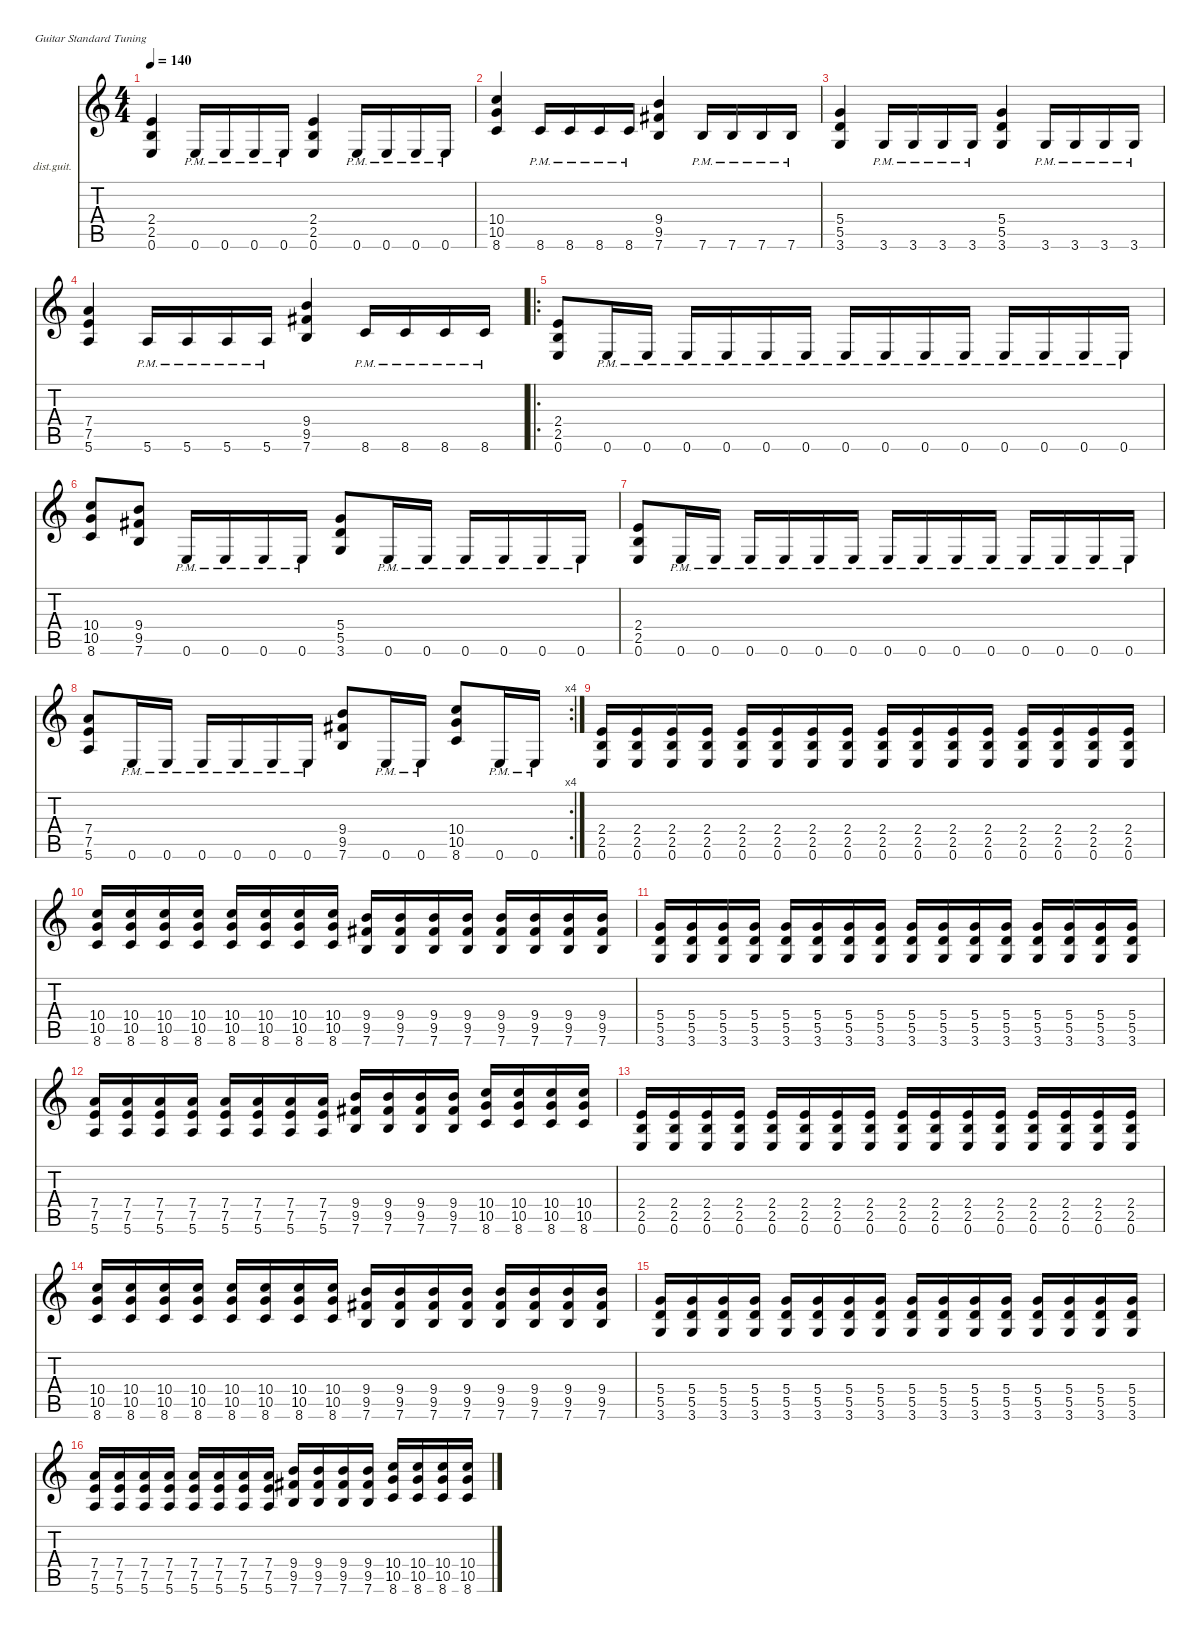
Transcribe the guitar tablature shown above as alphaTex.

\defaultSystemsLayout 4
\hideDynamics
\bracketExtendMode nobrackets
\firstSystemTrackNameOrientation horizontal
\otherSystemsTrackNameOrientation horizontal
\track ("Lead Guitar" "dist.guit.") {instrument distortionguitar}
\staff {score tabs}
\tuning (E4 B3 G3 D3 A2 E2)
\ts (4 4)
\tempo 140
\clef g2
\ks c
(0.6 2.5 2.4).4{dy mf} 0.6{pm}.16 0.6{pm}.16 0.6{pm}.16 0.6{pm}.16 (0.6 2.5 2.4).4 0.6{pm}.16 0.6{pm}.16 0.6{pm}.16 0.6{pm}.16 |
(8.6 10.5 10.4).4 8.6{pm}.16 8.6{pm}.16 8.6{pm}.16 8.6{pm}.16 (7.6 9.5{acc #} 9.4).4 7.6{pm}.16 7.6{pm}.16 7.6{pm}.16 7.6{pm}.16 |
(3.6 5.5 5.4).4 3.6{pm}.16 3.6{pm}.16 3.6{pm}.16 3.6{pm}.16 (3.6 5.5 5.4).4 3.6{pm}.16 3.6{pm}.16 3.6{pm}.16 3.6{pm}.16 |
(5.6 7.5 7.4).4 5.6{pm}.16 5.6{pm}.16 5.6{pm}.16 5.6{pm}.16 (7.6 9.5{acc #} 9.4).4 8.6{pm}.16 8.6{pm}.16 8.6{pm}.16 8.6{pm}.16 |
\ro
(0.6 2.5 2.4).8 0.6{pm}.16 0.6{pm}.16 0.6{pm}.16 0.6{pm}.16 0.6{pm}.16 0.6{pm}.16 0.6{pm}.16 0.6{pm}.16 0.6{pm}.16 0.6{pm}.16 0.6{pm}.16 0.6{pm}.16 0.6{pm}.16 0.6{pm}.16 |
(8.6 10.5 10.4).8 (7.6 9.5{acc #} 9.4).8 0.6{pm}.16 0.6{pm}.16 0.6{pm}.16 0.6{pm}.16 (3.6 5.5 5.4).8 0.6{pm}.16 0.6{pm}.16 0.6{pm}.16 0.6{pm}.16 0.6{pm}.16 0.6{pm}.16 |
(0.6 2.5 2.4).8 0.6{pm}.16 0.6{pm}.16 0.6{pm}.16 0.6{pm}.16 0.6{pm}.16 0.6{pm}.16 0.6{pm}.16 0.6{pm}.16 0.6{pm}.16 0.6{pm}.16 0.6{pm}.16 0.6{pm}.16 0.6{pm}.16 0.6{pm}.16 |
\rc 4
(5.6 7.5 7.4).8 0.6{pm}.16 0.6{pm}.16 0.6{pm}.16 0.6{pm}.16 0.6{pm}.16 0.6{pm}.16 (7.6 9.5{acc #} 9.4).8 0.6{pm}.16 0.6{pm}.16 (8.6 10.5 10.4).8 0.6{pm}.16 0.6{pm}.16 |
(0.6 2.5 2.4).16 (0.6 2.5 2.4).16 (0.6 2.5 2.4).16 (2.4 2.5 0.6).16 (0.6 2.5 2.4).16 (0.6 2.5 2.4).16 (0.6 2.5 2.4).16 (2.4 2.5 0.6).16 (0.6 2.5 2.4).16 (0.6 2.5 2.4).16 (0.6 2.5 2.4).16 (2.4 2.5 0.6).16 (0.6 2.5 2.4).16 (0.6 2.5 2.4).16 (0.6 2.5 2.4).16 (2.4 2.5 0.6).16 |
(8.6 10.5 10.4).16 (8.6 10.5 10.4).16 (8.6 10.5 10.4).16 (8.6 10.5 10.4).16 (8.6 10.5 10.4).16 (8.6 10.5 10.4).16 (8.6 10.5 10.4).16 (8.6 10.5 10.4).16 (7.6 9.5{acc #} 9.4).16 (7.6 9.5{acc #} 9.4).16 (7.6 9.5{acc #} 9.4).16 (7.6 9.5{acc #} 9.4).16 (7.6 9.5{acc #} 9.4).16 (7.6 9.5{acc #} 9.4).16 (7.6 9.5{acc #} 9.4).16 (7.6 9.5{acc #} 9.4).16 |
(3.6 5.5 5.4).16 (3.6 5.5 5.4).16 (3.6 5.5 5.4).16 (3.6 5.5 5.4).16 (3.6 5.5 5.4).16 (3.6 5.5 5.4).16 (3.6 5.5 5.4).16 (3.6 5.5 5.4).16 (3.6 5.5 5.4).16 (3.6 5.5 5.4).16 (3.6 5.5 5.4).16 (3.6 5.5 5.4).16 (3.6 5.5 5.4).16 (3.6 5.5 5.4).16 (3.6 5.5 5.4).16 (3.6 5.5 5.4).16 |
(5.6 7.5 7.4).16 (5.6 7.5 7.4).16 (5.6 7.5 7.4).16 (5.6 7.5 7.4).16 (5.6 7.5 7.4).16 (5.6 7.5 7.4).16 (5.6 7.5 7.4).16 (5.6 7.5 7.4).16 (7.6 9.5{acc #} 9.4).16 (7.6 9.5{acc #} 9.4).16 (7.6 9.5{acc #} 9.4).16 (7.6 9.5{acc #} 9.4).16 (8.6 10.5 10.4).16 (8.6 10.5 10.4).16 (8.6 10.5 10.4).16 (8.6 10.5 10.4).16 |
(0.6 2.5 2.4).16 (0.6 2.5 2.4).16 (0.6 2.5 2.4).16 (2.4 2.5 0.6).16 (0.6 2.5 2.4).16 (0.6 2.5 2.4).16 (0.6 2.5 2.4).16 (2.4 2.5 0.6).16 (0.6 2.5 2.4).16 (0.6 2.5 2.4).16 (0.6 2.5 2.4).16 (2.4 2.5 0.6).16 (0.6 2.5 2.4).16 (0.6 2.5 2.4).16 (0.6 2.5 2.4).16 (2.4 2.5 0.6).16 |
(8.6 10.5 10.4).16 (8.6 10.5 10.4).16 (8.6 10.5 10.4).16 (8.6 10.5 10.4).16 (8.6 10.5 10.4).16 (8.6 10.5 10.4).16 (8.6 10.5 10.4).16 (8.6 10.5 10.4).16 (7.6 9.5{acc #} 9.4).16 (7.6 9.5{acc #} 9.4).16 (7.6 9.5{acc #} 9.4).16 (7.6 9.5{acc #} 9.4).16 (7.6 9.5{acc #} 9.4).16 (7.6 9.5{acc #} 9.4).16 (7.6 9.5{acc #} 9.4).16 (7.6 9.5{acc #} 9.4).16 |
(3.6 5.5 5.4).16 (3.6 5.5 5.4).16 (3.6 5.5 5.4).16 (3.6 5.5 5.4).16 (3.6 5.5 5.4).16 (3.6 5.5 5.4).16 (3.6 5.5 5.4).16 (3.6 5.5 5.4).16 (3.6 5.5 5.4).16 (3.6 5.5 5.4).16 (3.6 5.5 5.4).16 (3.6 5.5 5.4).16 (3.6 5.5 5.4).16 (3.6 5.5 5.4).16 (3.6 5.5 5.4).16 (3.6 5.5 5.4).16 |
(5.6 7.5 7.4).16 (5.6 7.5 7.4).16 (5.6 7.5 7.4).16 (5.6 7.5 7.4).16 (5.6 7.5 7.4).16 (5.6 7.5 7.4).16 (5.6 7.5 7.4).16 (5.6 7.5 7.4).16 (7.6 9.5{acc #} 9.4).16 (7.6 9.5{acc #} 9.4).16 (7.6 9.5{acc #} 9.4).16 (7.6 9.5{acc #} 9.4).16 (8.6 10.5 10.4).16 (8.6 10.5 10.4).16 (8.6 10.5 10.4).16 (8.6 10.5 10.4).16
